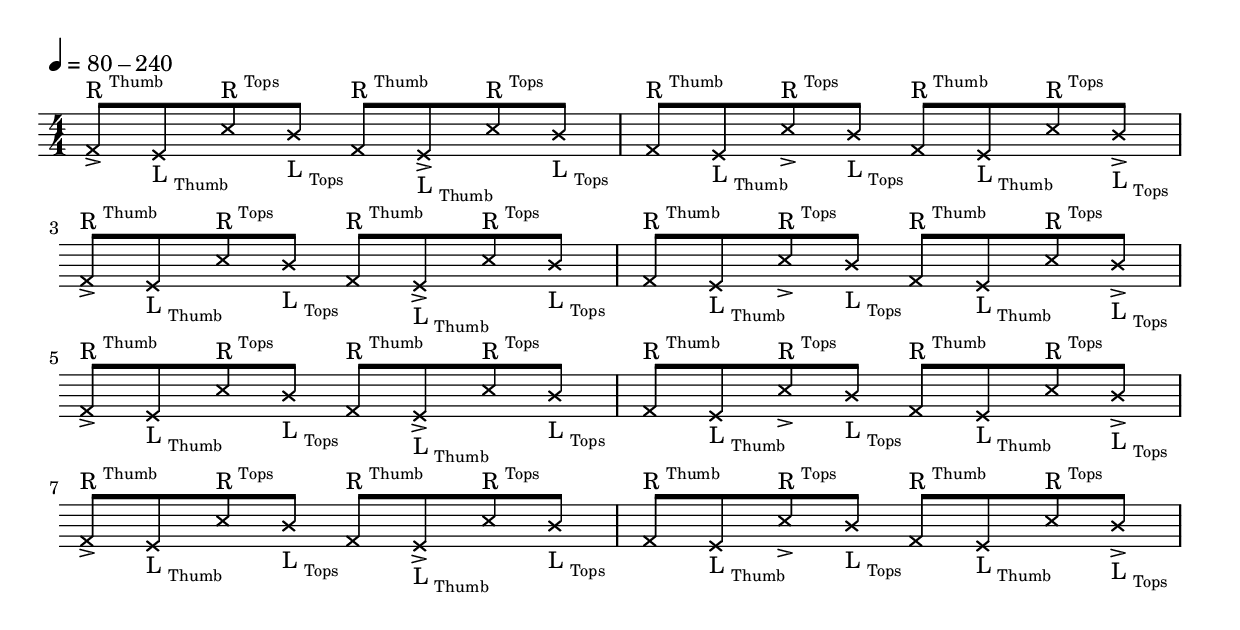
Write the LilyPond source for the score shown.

\version "2.24.1"
\include "../../global.ly"

\layout {
  indent = -3.5
}

\relative {
  \defaultScoreSettings
  \tempo 4 = 80 - 240
  \time 4/4

  \rimNote

  \repeat unfold 4 {
    f'8^\RThumbTop-> e_\LThumbBtm   c'^\RTopsTop   b_\LTopsBtm   
     f8^\RThumbTop   e_\LThumbBtm-> c'^\RTopsTop   b_\LTopsBtm   
     f8^\RThumbTop   e_\LThumbBtm   c'^\RTopsTop-> b_\LTopsBtm   
     f8^\RThumbTop   e_\LThumbBtm   c'^\RTopsTop   b_\LTopsBtm-> 
    \break
  }

  \resetNoteHead
}